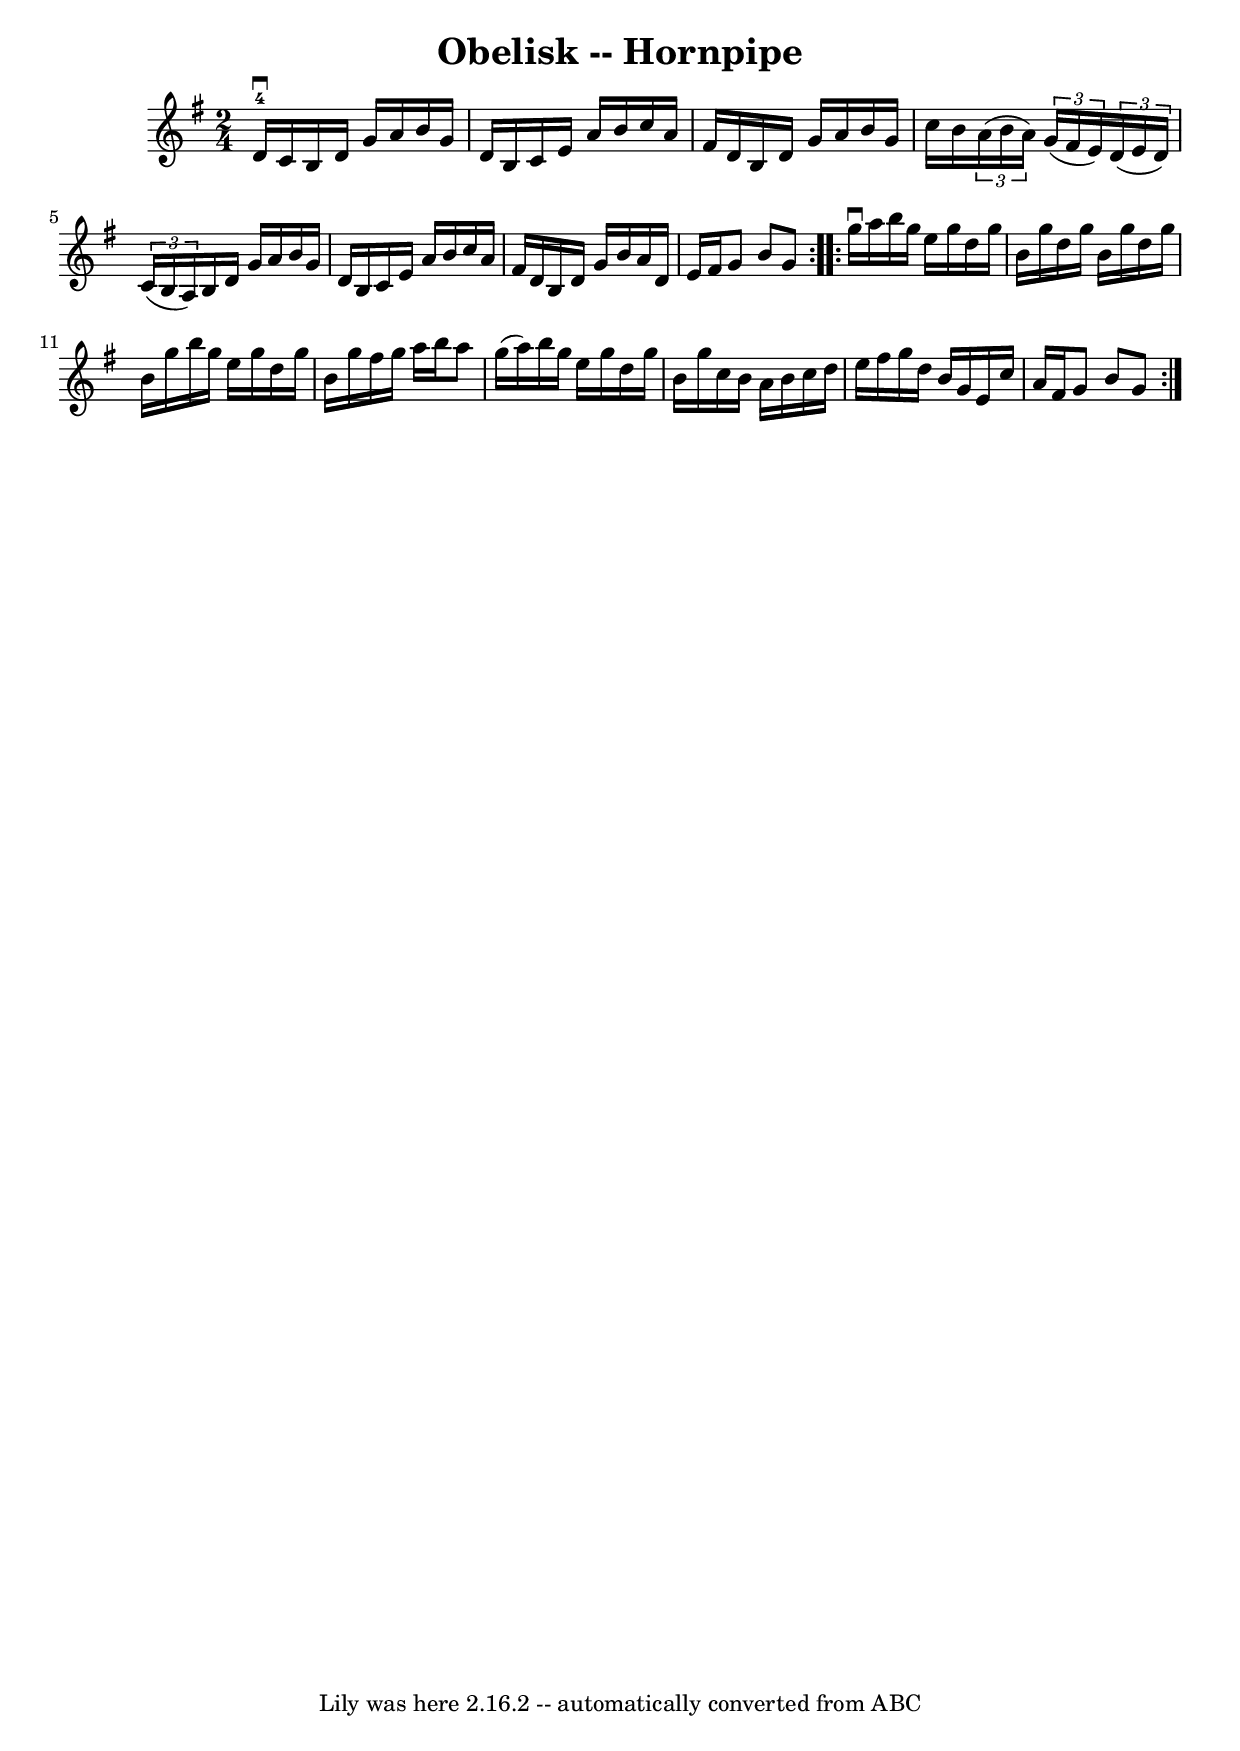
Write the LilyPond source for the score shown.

\version "2.16.2"
\include "Mammoth.ily"
\header {
  %% book = "Cole's 1000 Fiddle Tunes"
  crossRefNumber = "1"
  footnotes = ""
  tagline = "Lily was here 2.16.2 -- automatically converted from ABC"
  title = "Obelisk -- Hornpipe"

}
voicedefault =  {



  \repeat volta 2 {

    \time 2/4 
    \key g \major d'16-4^\downbow c'16  |
    b16 d'16   
    g'16 a'16 b'16 g'16 d'16 b16  |
    c'16 e'16 a'16   
    b'16 c''16 a'16 fis'16 d'16  |
    b16 d'16 g'16    
    a'16 b'16 g'16 c''16 b'16  |
    \times 2/3 { a'16 (b'16  
		 a'16) 
	       }   \times 2/3 { g'16 (fis'16 e'16) 
			      }   \times 2/3 {   
				d'16 (e'16 d'16) 
			      }   \times 2/3 { c'16 (b16 a16) 
					     } |
    
    b16 d'16 g'16 a'16 b'16 g'16 d'16 b16  |
    c'16 
    e'16 a'16 b'16 c''16 a'16 fis'16 d'16  |
    b16    
    d'16 g'16 b'16 a'16 d'16 e'16 fis'16  |
    g'8 b'8   
    g'8  
  }     
  \repeat volta 2 {
    g''16^\downbow a''16  |
    b''16    
    g''16 e''16 g''16 d''16 g''16 b'16 g''16  |
    d''16    
    g''16 b'16 g''16 d''16 g''16 b'16 g''16  |
    b''16    
    g''16 e''16 g''16 d''16 g''16 b'16 g''16  |
    fis''16  
    g''16 a''16 b''16 a''8 g''16 (a''16) |
    b''16    
    g''16 e''16 g''16 d''16 g''16 b'16 g''16  |
    c''16    
    b'16 a'16 b'16 c''16 d''16 e''16 fis''16  |
    g''16    
    d''16 b'16 g'16 e'16 c''16 a'16 fis'16  |
    g'8 b'8 
    g'8  
  }   

}

\score{
  <<

    \context Staff="default"
    {
      \voicedefault 
      
    }

  >>
  \layout {
    
  }
  \midi {
  }

}
